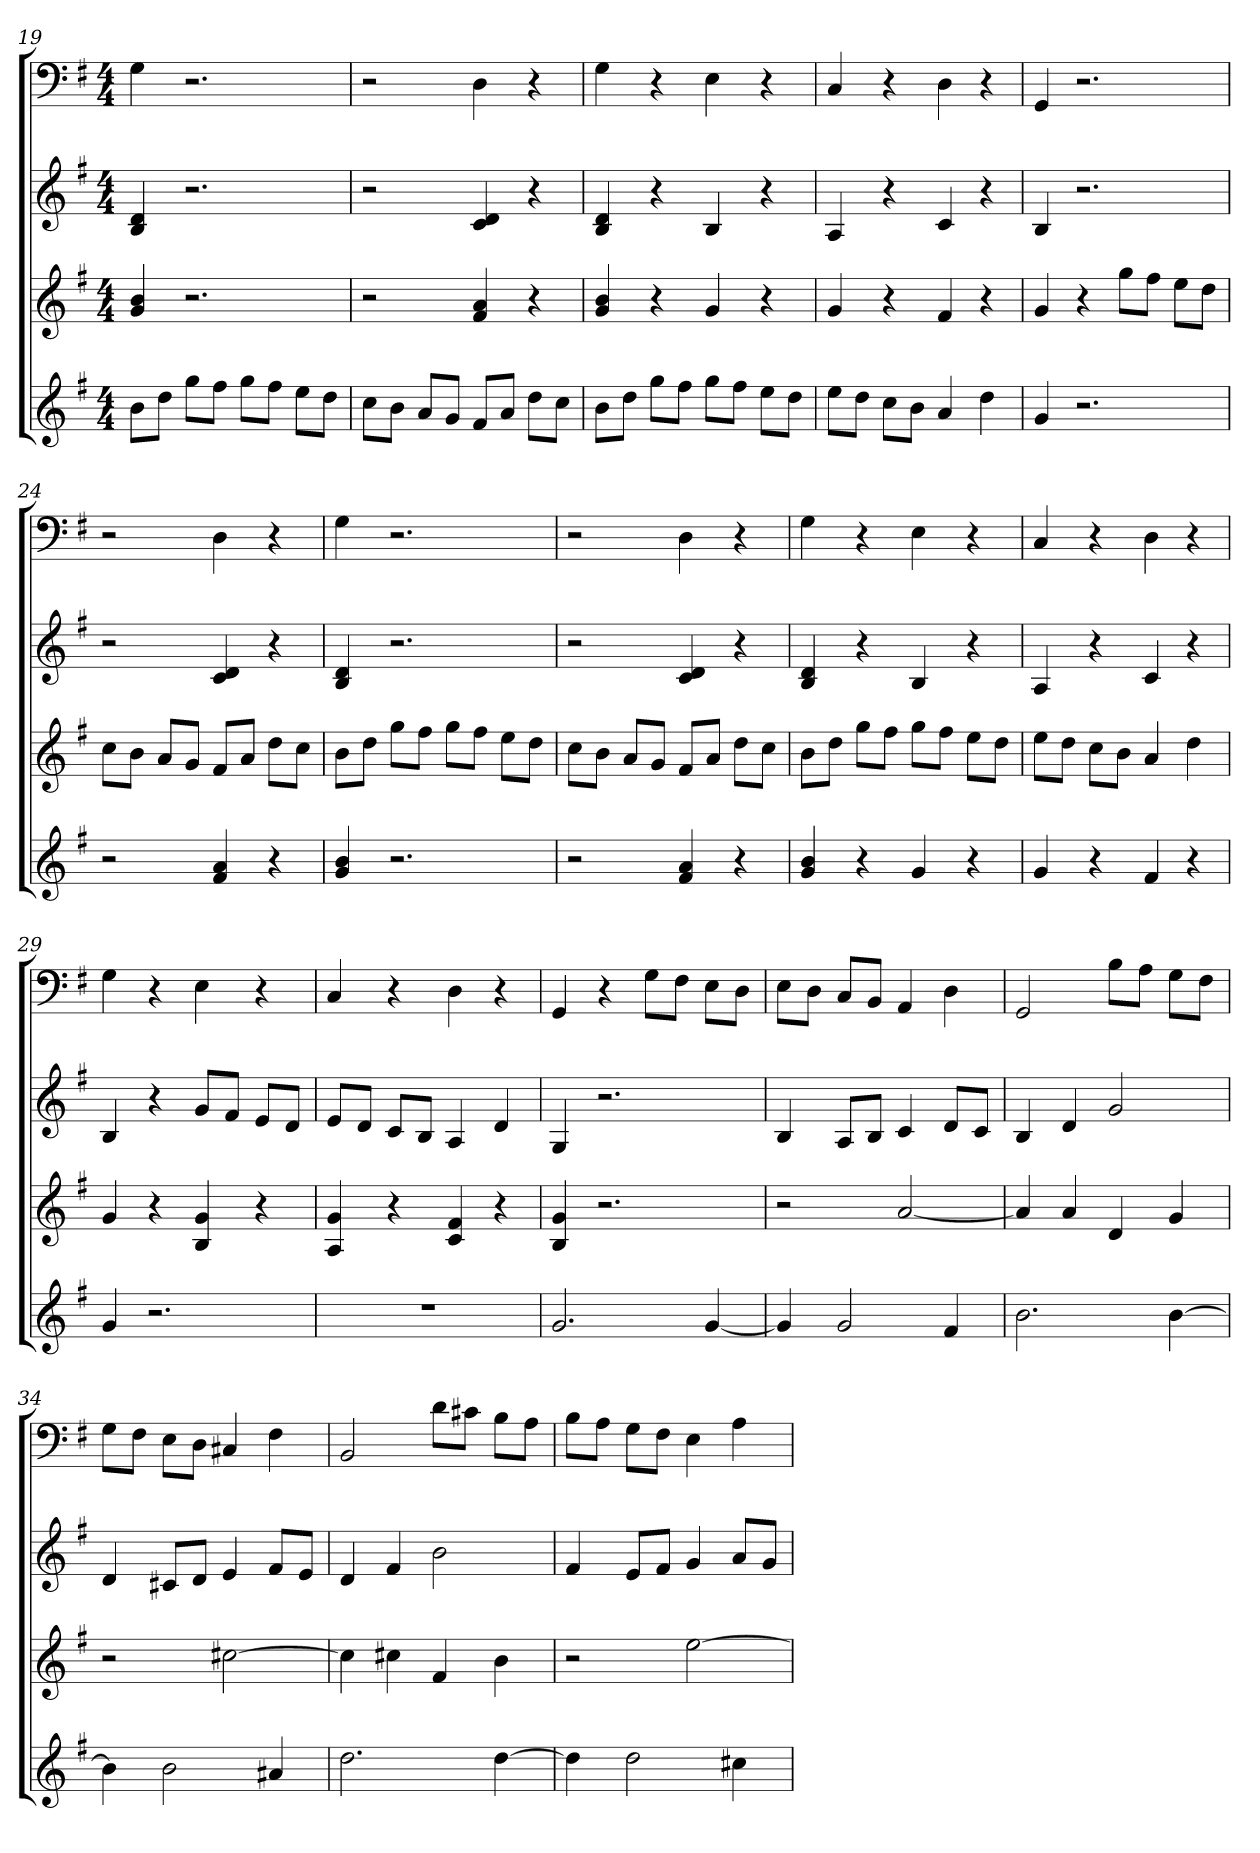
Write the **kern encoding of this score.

**kern	**kern	**kern	**kern
*part4	*part3	*part2	*part1
*staff4	*staff3	*staff2	*staff1
*k[f#]	*k[f#]	*k[f#]	*k[f#]
*G:	*G:	*G:	*G:
*M4/4	*M4/4	*M4/4	*M4/4
=19	=19	=19	=19
8bL	4g 4b	4B 4d	4G
8ddJ	.	.	.
8ggL	2.r	2.r	2.r
8ff#J	.	.	.
8ggL	.	.	.
8ff#J	.	.	.
8eeL	.	.	.
8ddJ	.	.	.
=20	=20	=20	=20
8ccL	2r	2r	2r
8bJ	.	.	.
8aL	.	.	.
8gJ	.	.	.
8f#L	4f# 4a	4c 4d	4D
8aJ	.	.	.
8ddL	4r	4r	4r
8ccJ	.	.	.
=21	=21	=21	=21
8bL	4g 4b	4B 4d	4G
8ddJ	.	.	.
8ggL	4r	4r	4r
8ff#J	.	.	.
8ggL	4g	4B	4E
8ff#J	.	.	.
8eeL	4r	4r	4r
8ddJ	.	.	.
=22	=22	=22	=22
8eeL	4g	4A	4C
8ddJ	.	.	.
8ccL	4r	4r	4r
8bJ	.	.	.
4a	4f#	4c	4D
4dd	4r	4r	4r
=23	=23	=23	=23
4g	4g	4B	4GG
2.r	4r	2.r	2.r
.	8ggL	.	.
.	8ff#J	.	.
.	8eeL	.	.
.	8ddJ	.	.
=24	=24	=24	=24
2r	8ccL	2r	2r
.	8bJ	.	.
.	8aL	.	.
.	8gJ	.	.
4f# 4a	8f#L	4c 4d	4D
.	8aJ	.	.
4r	8ddL	4r	4r
.	8ccJ	.	.
=25	=25	=25	=25
4g 4b	8bL	4B 4d	4G
.	8ddJ	.	.
2.r	8ggL	2.r	2.r
.	8ff#J	.	.
.	8ggL	.	.
.	8ff#J	.	.
.	8eeL	.	.
.	8ddJ	.	.
=26	=26	=26	=26
2r	8ccL	2r	2r
.	8bJ	.	.
.	8aL	.	.
.	8gJ	.	.
4f# 4a	8f#L	4c 4d	4D
.	8aJ	.	.
4r	8ddL	4r	4r
.	8ccJ	.	.
=27	=27	=27	=27
4g 4b	8bL	4B 4d	4G
.	8ddJ	.	.
4r	8ggL	4r	4r
.	8ff#J	.	.
4g	8ggL	4B	4E
.	8ff#J	.	.
4r	8eeL	4r	4r
.	8ddJ	.	.
=28	=28	=28	=28
4g	8eeL	4A	4C
.	8ddJ	.	.
4r	8ccL	4r	4r
.	8bJ	.	.
4f#	4a	4c	4D
4r	4dd	4r	4r
=29	=29	=29	=29
4g	4g	4B	4G
2.r	4r	4r	4r
.	4B 4g	8gL	4E
.	.	8f#J	.
.	4r	8eL	4r
.	.	8dJ	.
=30	=30	=30	=30
1r	4A 4g	8eL	4C
.	.	8dJ	.
.	4r	8cL	4r
.	.	8BJ	.
.	4c 4f#	4A	4D
.	4r	4d	4r
=31	=31	=31	=31
2.g	4B 4g	4G	4GG
.	2.r	2.r	4r
.	.	.	8GL
.	.	.	8F#J
[4g	.	.	8EL
.	.	.	8DJ
=32	=32	=32	=32
4g]	2r	4B	8EL
.	.	.	8DJ
2g	.	8AL	8CL
.	.	8BJ	8BBJ
.	[2a	4c	4AA
4f#	.	8dL	4D
.	.	8cJ	.
=33	=33	=33	=33
2.b	4a]	4B	2GG
.	4a	4d	.
.	4d	2g	8BL
.	.	.	8AJ
[4b	4g	.	8GL
.	.	.	8F#J
=34	=34	=34	=34
4b]	2r	4d	8GL
.	.	.	8F#J
2b	.	8c#XL	8EL
.	.	8dJ	8DJ
.	[2cc#X	4e	4C#X
4a#X	.	8f#L	4F#
.	.	8eJ	.
=35	=35	=35	=35
2.dd	4cc#]	4d	2BB
.	4cc#X	4f#	.
.	4f#	2b	8dL
.	.	.	8c#XJ
[4dd	4b	.	8BL
.	.	.	8AJ
=36	=36	=36	=36
4dd]	2r	4f#	8BL
.	.	.	8AJ
2dd	.	8eL	8GL
.	.	8f#J	8F#J
.	[2ee	4g	4E
4cc#X	.	8aL	4A
.	.	8gJ	.
=	=	=	=
*-	*-	*-	*-
